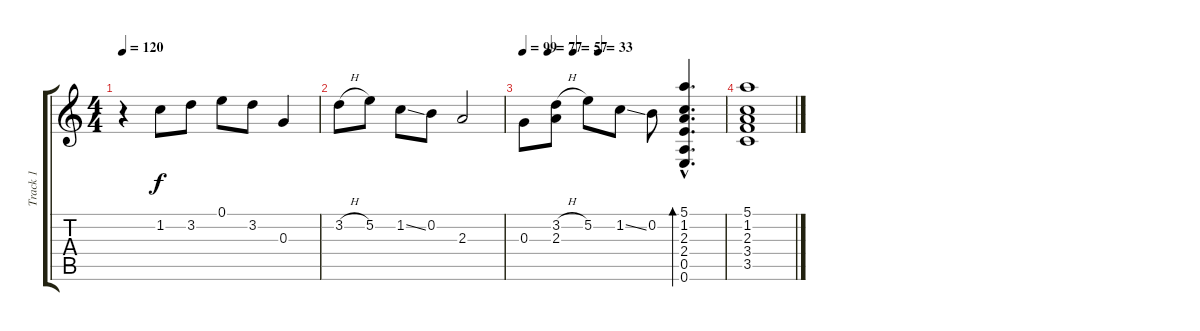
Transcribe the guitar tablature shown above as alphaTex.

\track ("Track 1" "Track 1") {instrument electricguitarclean}
\staff {score tabs}
\tuning (E4 B3 G3 D3 A2 E2) {hide}
\ts (4 4)
\tempo 120
\clef g2
\ks c
r.4{dy f} 1.2.8 3.2.8 0.1.8 3.2.8 0.3.4 |
3.2{h}.8 5.2.8 1.2{ss}.8 0.2.8 2.3.2 |
\tempo 99
\tempo (77 0.125)
\tempo (57 0.25)
\tempo (33 0.375)
0.3.8 (3.2{h} 2.3).8 5.2.8 1.2{ss}.8 0.2.8 (5.1{hac} 1.2{hac} 2.3{hac} 2.4{hac} 0.5{hac} 0.6{hac}).4{d bd 480} |
(5.1 1.2 2.3 3.4 3.5).1
